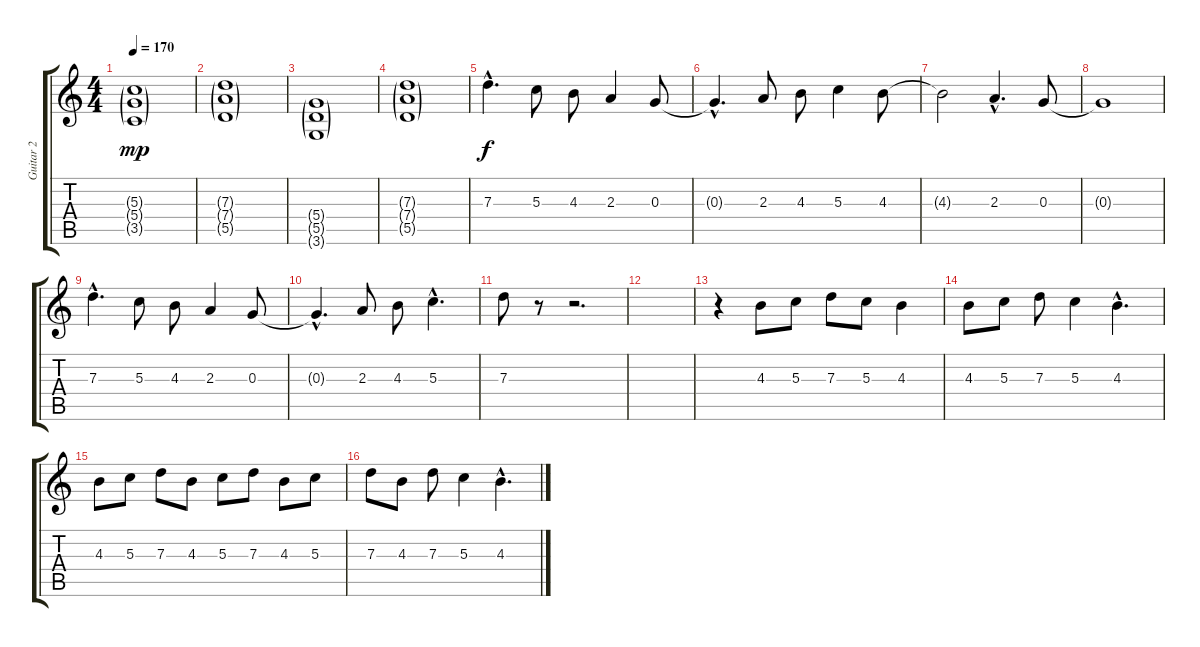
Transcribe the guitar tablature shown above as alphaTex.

\track ("Guitar 2" "Guitar 2") {instrument overdrivenguitar}
\staff {score tabs}
\tuning (E4 B3 G3 D3 A2 E2) {hide}
\ts (4 4)
\tempo 170
\clef g2
\ks c
(5.3{g} 5.4{g} 3.5{g}).1{dy mp} |
(7.3{g} 7.4{g} 5.5{g}).1 |
(5.4{g} 5.5{g} 3.6{g}).1 |
(7.3{g} 7.4{g} 5.5{g}).1 |
7.3{hac}.4{d dy f} 5.3.8 4.3.8 2.3.4 0.3.8 |
0.3{hac t}.4{d} 2.3.8 4.3.8 5.3.4 4.3.8 |
4.3{t}.2 2.3{hac}.4{d} 0.3.8 |
0.3{t}.1 |
7.3{hac}.4{d} 5.3.8 4.3.8 2.3.4 0.3.8 |
0.3{hac t}.4{d} 2.3.8 4.3.8 5.3{hac}.4{d} |
7.3.8 r.8 r.2{d} |
|
r.4 4.3.8 5.3.8 7.3.8 5.3.8 4.3.4 |
4.3.8 5.3.8 7.3.8 5.3.4 4.3{hac}.4{d} |
4.3.8 5.3.8 7.3.8 4.3.8 5.3.8 7.3.8 4.3.8 5.3.8 |
7.3.8 4.3.8 7.3.8 5.3.4 4.3{hac}.4{d}
